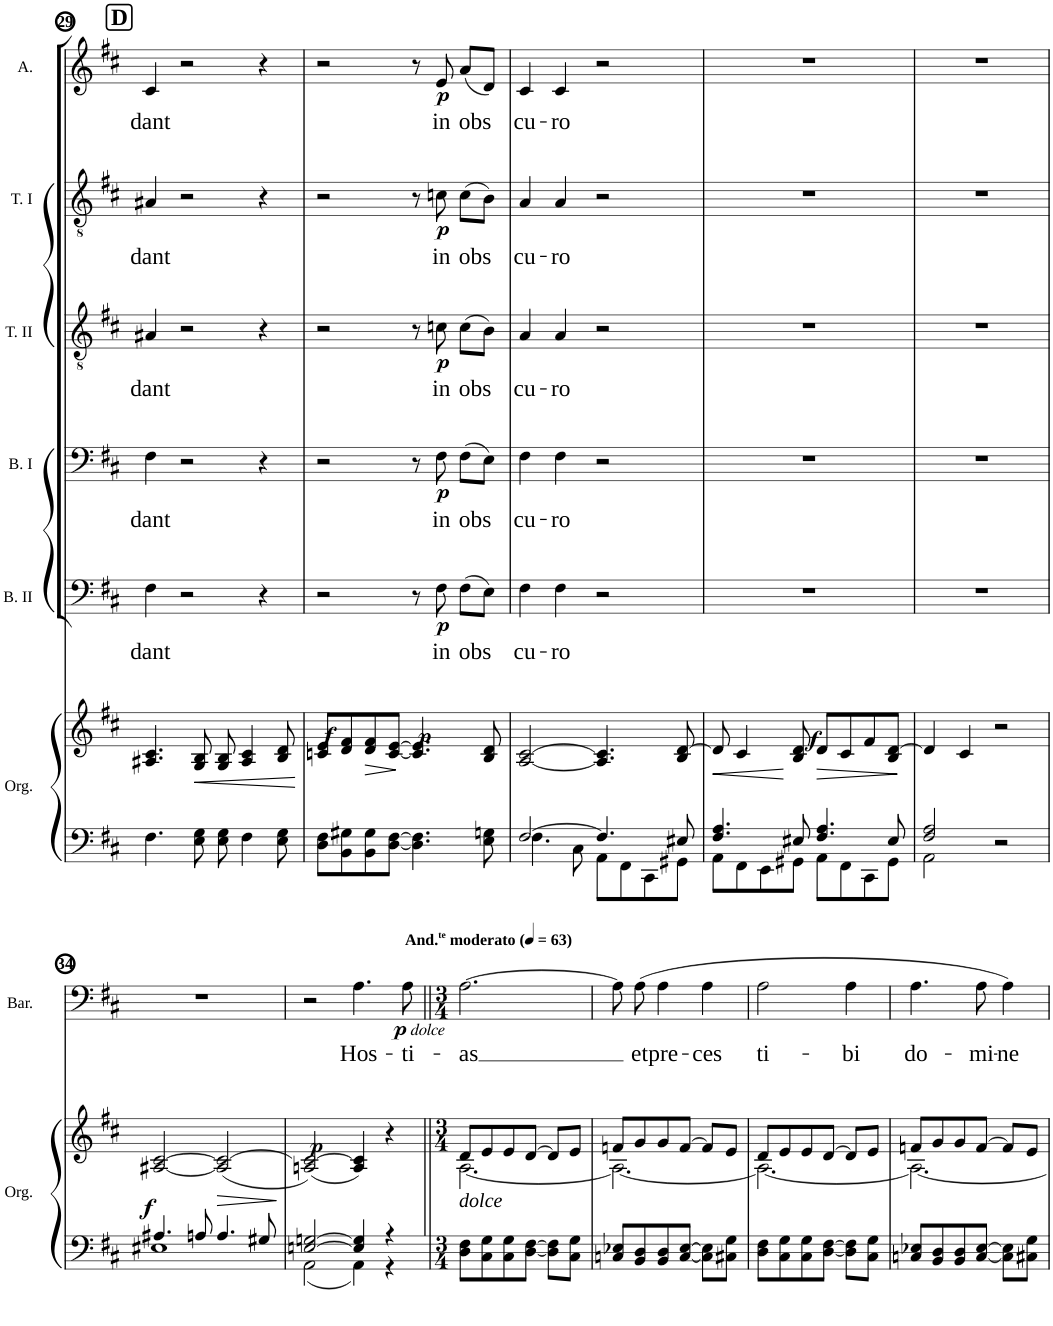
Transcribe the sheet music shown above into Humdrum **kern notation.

**kern	**kern	**dynam	**kern	**text	**dynam	**kern	**text	**dynam	**kern	**text	**dynam	**kern	**text	**dynam	**kern	**text	**dynam	**kern	**text	**dynam
*part7	*part7	*part7	*part6	*part6	*part6	*part5	*part5	*part5	*part4	*part4	*part4	*part3	*part3	*part3	*part2	*part2	*part2	*part1	*part1	*part1
*staff8	*staff7	*staff7/8	*staff6	*staff6	*staff6	*staff5	*staff5	*staff5	*staff4	*staff4	*staff4	*staff3	*staff3	*staff3	*staff2	*staff2	*staff2	*staff1	*staff1	*staff1
*I"Orgue	*	*	*I"Basses II	*	*	*I"Basses I	*	*	*I"Ténors II	*	*	*I"Ténors I	*	*	*I"Altos	*	*	*I"Baryton Solo	*	*
*I'Org.	*	*	*I'B. II	*	*	*I'B. I	*	*	*I'T. II	*	*	*I'T. I	*	*	*I'A.	*	*	*I'Bar.	*	*
!!LO:PB:g=z
*clefF4	*clefG2	*	*clefF4	*	*	*clefF4	*	*	*clefGv2	*	*	*clefGv2	*	*	*clefG2	*	*	*clefF4	*	*
*k[f#c#]	*k[f#c#]	*	*k[f#c#]	*	*	*k[f#c#]	*	*	*k[f#c#]	*	*	*k[f#c#]	*	*	*k[f#c#]	*	*	*k[f#c#]	*	*
*M4/4	*M4/4	*	*M4/4	*	*	*M4/4	*	*	*M4/4	*	*	*M4/4	*	*	*M4/4	*	*	*M4/4	*	*
*met(c)	*met(c)	*	*met(c)	*	*	*met(c)	*	*	*met(c)	*	*	*met(c)	*	*	*met(c)	*	*	*met(c)	*	*
=29	=29	=29	=29	=29	=29	=29	=29	=29	=29	=29	=29	=29	=29	=29	=29	=29	=29	=29	=29	=29
!	!	!	!	!LO:LY:b	!	!	!LO:LY:b	!	!	!LO:LY:b	!	!	!LO:LY:b	!	!	!LO:LY:b	!	!	!	!
4.F#\	4.A#X/ 4.c#/	.	4F#\	dant	.	4F#\	dant	.	4A#X/	dant	.	4A#X/	dant	.	4c#/	dant	.	1r	.	.
.	.	.	2r	.	.	2r	.	.	2r	.	.	2r	.	.	2r	.	.	.	.	.
!	!	!LO:HP:b	!	!	!	!	!	!	!	!	!	!	!	!	!	!	!	!	!	!
8E\ 8G\	8G/ 8B/	<	.	.	.	.	.	.	.	.	.	.	.	.	.	.	.	.	.	.
8E\ 8G\	8G/ 8B/	.	.	.	.	.	.	.	.	.	.	.	.	.	.	.	.	.	.	.
4F#\	4A#/ 4c#/	.	.	.	.	.	.	.	.	.	.	.	.	.	.	.	.	.	.	.
.	.	.	4r	.	.	4r	.	.	4r	.	.	4r	.	.	4r	.	.	.	.	.
8E\ 8G\	8B/ 8d/	.	.	.	.	.	.	.	.	.	.	.	.	.	.	.	.	.	.	.
.	.	[	.	.	.	.	.	.	.	.	.	.	.	.	.	.	.	.	.	.
=30	=30	=30	=30	=30	=30	=30	=30	=30	=30	=30	=30	=30	=30	=30	=30	=30	=30	=30	=30	=30
!	!	!LO:DY:b	!	!	!	!	!	!	!	!	!	!	!	!	!	!	!	!	!	!
8D\ 8F#\L	8cn/ 8e/L	f	2r	.	.	2r	.	.	2r	.	.	2r	.	.	2r	.	.	1r	.	.
8BB\ 8G#X\	8d/ 8f#/	.	.	.	.	.	.	.	.	.	.	.	.	.	.	.	.	.	.	.
!	!	!LO:HP:b	!	!	!	!	!	!	!	!	!	!	!	!	!	!	!	!	!	!
8BB\ 8G#\	8d/ 8f#/	>	.	.	.	.	.	.	.	.	.	.	.	.	.	.	.	.	.	.
[8D\ [8F#\J	[8c/ [8e/J	.	.	.	.	.	.	.	.	.	.	.	.	.	.	.	.	.	.	.
!	!	!LO:DY:n=1:b	!	!	!	!	!	!	!	!	!	!	!	!	!	!	!	!	!	!
4.D\] 4.F#\]	4.c/] 4.e/]	] p	8r	.	.	8r	.	.	8r	.	.	8r	.	.	8r	.	.	.	.	.
!	!	!	!	!LO:LY:b	!LO:DY:b	!	!LO:LY:b	!LO:DY:b	!	!LO:LY:b	!LO:DY:b	!	!LO:LY:b	!LO:DY:b	!	!LO:LY:b	!LO:DY:b	!	!	!
.	.	.	8F#\	in	p	8F#\	in	p	8cn\	in	p	8cn\	in	p	8e/	in	p	.	.	.
!	!	!	!	!LO:LY:b	!	!	!LO:LY:b	!	!	!LO:LY:b	!	!	!LO:LY:b	!	!	!LO:LY:b	!	!	!	!
.	.	.	(8F#\L	obs	.	(8F#\L	obs	.	(8c\L	obs	.	(8c\L	obs	.	(8a/L	obs	.	.	.	.
8E\ 8Gn\	8B/ 8d/	.	8E\J)	.	.	8E\J)	.	.	8B\J)	.	.	8B\J)	.	.	8d/J)	.	.	.	.	.
=31	=31	=31	=31	=31	=31	=31	=31	=31	=31	=31	=31	=31	=31	=31	=31	=31	=31	=31	=31	=31
*^	*	*	*	*	*	*	*	*	*	*	*	*	*	*	*	*	*	*	*	*
!	!	!	!	!	!LO:LY:b	!	!	!LO:LY:b	!	!	!LO:LY:b	!	!	!LO:LY:b	!	!	!LO:LY:b	!	!	!	!
[2F#/	4.F#\	[2A/ [2c#/	.	4F#\	cu-	.	4F#\	cu-	.	4A/	cu-	.	4A/	cu-	.	4c#/	cu-	.	1r	.	.
!	!	!	!	!	!LO:LY:b	!	!	!LO:LY:b	!	!	!LO:LY:b	!	!	!LO:LY:b	!	!	!LO:LY:b	!	!	!	!
.	.	.	.	4F#\	-ro	.	4F#\	-ro	.	4A/	-ro	.	4A/	-ro	.	4c#/	-ro	.	.	.	.
.	8C#\	.	.	.	.	.	.	.	.	.	.	.	.	.	.	.	.	.	.	.	.
4.F#/]	8AA\L	4.A/] 4.c#/]	.	2r	.	.	2r	.	.	2r	.	.	2r	.	.	2r	.	.	.	.	.
.	8FF#\	.	.	.	.	.	.	.	.	.	.	.	.	.	.	.	.	.	.	.	.
.	8CC#\	.	.	.	.	.	.	.	.	.	.	.	.	.	.	.	.	.	.	.	.
8E#X/	8GG#X\J	8B/ [8d/	.	.	.	.	.	.	.	.	.	.	.	.	.	.	.	.	.	.	.
=32	=32	=32	=32	=32	=32	=32	=32	=32	=32	=32	=32	=32	=32	=32	=32	=32	=32	=32	=32	=32	=32
!	!	!	!LO:HP:b	!	!	!	!	!	!	!	!	!	!	!	!	!	!	!	!	!	!
4.F#/ 4.A/	8AA\L	8d/]	<	1r	.	.	1r	.	.	1r	.	.	1r	.	.	1r	.	.	1r	.	.
.	8FF#\	4c#/	.	.	.	.	.	.	.	.	.	.	.	.	.	.	.	.	.	.	.
.	8EE\	.	.	.	.	.	.	.	.	.	.	.	.	.	.	.	.	.	.	.	.
8E#X/	8GG#X\J	8B/ 8d/	.	.	.	.	.	.	.	.	.	.	.	.	.	.	.	.	.	.	.
!	!	!	!LO:HP:n=1:b	!	!	!	!	!	!	!	!	!	!	!	!	!	!	!	!	!	!
!	!	!	!LO:DY:n=1:b	!	!	!	!	!	!	!	!	!	!	!	!	!	!	!	!	!	!
4.F#/ 4.A/	8AA\L	8d/L	[ > f	.	.	.	.	.	.	.	.	.	.	.	.	.	.	.	.	.	.
.	8FF#\	8c#/	.	.	.	.	.	.	.	.	.	.	.	.	.	.	.	.	.	.	.
.	8CC#\	8f#/	.	.	.	.	.	.	.	.	.	.	.	.	.	.	.	.	.	.	.
8E#/	8GG#\J	8B/ [8d/J	.	.	.	.	.	.	.	.	.	.	.	.	.	.	.	.	.	.	.
*v	*v	*	*	*	*	*	*	*	*	*	*	*	*	*	*	*	*	*	*	*	*
.	.	]	.	.	.	.	.	.	.	.	.	.	.	.	.	.	.	.	.	.
=33	=33	=33	=33	=33	=33	=33	=33	=33	=33	=33	=33	=33	=33	=33	=33	=33	=33	=33	=33	=33
*^	*	*	*	*	*	*	*	*	*	*	*	*	*	*	*	*	*	*	*	*
2F#/ 2A/	2AA\	4d/]	.	1r	.	.	1r	.	.	1r	.	.	1r	.	.	1r	.	.	1r	.	.
.	.	4c#/	.	.	.	.	.	.	.	.	.	.	.	.	.	.	.	.	.	.	.
2r	2ryy	2r	.	.	.	.	.	.	.	.	.	.	.	.	.	.	.	.	.	.	.
!!LO:LB:g=z
=34	=34	=34	=34	=34	=34	=34	=34	=34	=34	=34	=34	=34	=34	=34	=34	=34	=34	=34	=34	=34	=34
!	!	!	!LO:DY:b	!	!	!	!	!	!	!	!	!	!	!	!	!	!	!	!	!	!
4.A#X/	1E#X	[2A#X/ [2c#/	f	1r	.	.	1r	.	.	1r	.	.	1r	.	.	1r	.	.	1r	.	.
8An/	.	.	.	.	.	.	.	.	.	.	.	.	.	.	.	.	.	.	.	.	.
!	!	!	!LO:HP:b	!	!	!	!	!	!	!	!	!	!	!	!	!	!	!	!	!	!
4.A/	.	(2A#/] 2c#/_	>	.	.	.	.	.	.	.	.	.	.	.	.	.	.	.	.	.	.
8G#X/	.	.	.	.	.	.	.	.	.	.	.	.	.	.	.	.	.	.	.	.	.
*v	*v	*	*	*	*	*	*	*	*	*	*	*	*	*	*	*	*	*	*	*	*
.	.	]	.	.	.	.	.	.	.	.	.	.	.	.	.	.	.	.	.	.
=35	=35	=35	=35	=35	=35	=35	=35	=35	=35	=35	=35	=35	=35	=35	=35	=35	=35	=35	=35	=35
*^	*	*	*	*	*	*	*	*	*	*	*	*	*	*	*	*	*	*	*	*
!	!	!	!LO:DY:b	!	!	!	!	!	!	!	!	!	!	!	!	!	!	!	!	!	!
[2En/ [2Gn/	2AA\	(2An/ 2c#/_)	p	1r	.	.	1r	.	.	1r	.	.	1r	.	.	1r	.	.	2r	.	.
!	!	!	!	!	!	!	!	!	!	!	!	!	!	!	!	!	!	!	!	!LO:LY:b	!LO:DY:b
!	!	!	!	!	!	!	!	!	!	!	!	!	!	!	!	!	!	!	!	!	!LO:DY:n=1:b
4E/] 4G/]	4AA\	4A/ 4c#/])	.	.	.	.	.	.	.	.	.	.	.	.	.	.	.	.	4.A\	Hos-	p other-dynamics
4r	4r	4r	.	.	.	.	.	.	.	.	.	.	.	.	.	.	.	.	.	.	.
!	!	!	!	!	!	!	!	!	!	!	!	!	!	!	!	!	!	!	!	!LO:LY:b	!
.	.	.	.	.	.	.	.	.	.	.	.	.	.	.	.	.	.	.	8A\	-ti-	.
*v	*v	*	*	*	*	*	*	*	*	*	*	*	*	*	*	*	*	*	*	*	*
=36	=36	=36	=36	=36	=36	=36	=36	=36	=36	=36	=36	=36	=36	=36	=36	=36	=36	=36	=36	=36
*M3/4	*M3/4	*	*M3/4	*	*	*M3/4	*	*	*M3/4	*	*	*M3/4	*	*	*M3/4	*	*	*M3/4	*	*
*	*^	*	*	*	*	*	*	*	*	*	*	*	*	*	*	*	*	*	*	*
!	!LO:TX:b:i:t=dolce	!	!	!	!	!	!	!	!	!	!	!	!	!	!	!	!	!	!	!	!
!	!	!	!	!	!	!	!	!	!	!	!	!	!	!	!	!	!	!	!	!LO:LY:b	!
8D\ 8F#\L	8d/L	[2.A\	.	2.r	.	.	2.r	.	.	2.r	.	.	2.r	.	.	2.r	.	.	[2.A\	-as	.
8C#\ 8G\	8e/	.	.	.	.	.	.	.	.	.	.	.	.	.	.	.	.	.	.	.	.
8C#\ 8G\	8e/	.	.	.	.	.	.	.	.	.	.	.	.	.	.	.	.	.	.	.	.
[8D\ [8F#\J	[8d/J	.	.	.	.	.	.	.	.	.	.	.	.	.	.	.	.	.	.	.	.
8D\] 8F#\]L	8d/L]	.	.	.	.	.	.	.	.	.	.	.	.	.	.	.	.	.	.	.	.
8C#\ 8G\J	8e/J	.	.	.	.	.	.	.	.	.	.	.	.	.	.	.	.	.	.	.	.
=37	=37	=37	=37	=37	=37	=37	=37	=37	=37	=37	=37	=37	=37	=37	=37	=37	=37	=37	=37	=37	=37
8Cn/ 8E-X/L	8fn/L	2.A\_	.	2.r	.	.	2.r	.	.	2.r	.	.	2.r	.	.	2.r	.	.	8A\L]	.	.
!	!	!	!	!	!	!	!	!	!	!	!	!	!	!	!	!	!	!	!	!LO:LY:b	!
8BB/ 8D/	8g/	.	.	.	.	.	.	.	.	.	.	.	.	.	.	.	.	.	(8A\J	et	.
!	!	!	!	!	!	!	!	!	!	!	!	!	!	!	!	!	!	!	!	!LO:LY:b	!
8BB/ 8D/	8g/	.	.	.	.	.	.	.	.	.	.	.	.	.	.	.	.	.	4A\	pre-	.
[8C/ [8E-/J	[8f/J	.	.	.	.	.	.	.	.	.	.	.	.	.	.	.	.	.	.	.	.
!	!	!	!	!	!	!	!	!	!	!	!	!	!	!	!	!	!	!	!	!LO:LY:b	!
8C\] 8E-\]L	8f/L]	.	.	.	.	.	.	.	.	.	.	.	.	.	.	.	.	.	4A\	-ces	.
8C#X\ 8G\J	8e/J	.	.	.	.	.	.	.	.	.	.	.	.	.	.	.	.	.	.	.	.
=38	=38	=38	=38	=38	=38	=38	=38	=38	=38	=38	=38	=38	=38	=38	=38	=38	=38	=38	=38	=38	=38
!	!	!	!	!	!	!	!	!	!	!	!	!	!	!	!	!	!	!	!	!LO:LY:b	!
8D\ 8F#\L	8d/L	2.A\_	.	2.r	.	.	2.r	.	.	2.r	.	.	2.r	.	.	2.r	.	.	2A\	ti-	.
8C#\ 8G\	8e/	.	.	.	.	.	.	.	.	.	.	.	.	.	.	.	.	.	.	.	.
8C#\ 8G\	8e/	.	.	.	.	.	.	.	.	.	.	.	.	.	.	.	.	.	.	.	.
[8D\ [8F#\J	[8d/J	.	.	.	.	.	.	.	.	.	.	.	.	.	.	.	.	.	.	.	.
!	!	!	!	!	!	!	!	!	!	!	!	!	!	!	!	!	!	!	!	!LO:LY:b	!
8D\] 8F#\]L	8d/L]	.	.	.	.	.	.	.	.	.	.	.	.	.	.	.	.	.	4A\	-bi	.
8C#\ 8G\J	8e/J	.	.	.	.	.	.	.	.	.	.	.	.	.	.	.	.	.	.	.	.
=39	=39	=39	=39	=39	=39	=39	=39	=39	=39	=39	=39	=39	=39	=39	=39	=39	=39	=39	=39	=39	=39
!	!	!	!	!	!	!	!	!	!	!	!	!	!	!	!	!	!	!	!	!LO:LY:b	!
8Cn/ 8E-X/L	8fn/L	2.A\_	.	2.r	.	.	2.r	.	.	2.r	.	.	2.r	.	.	2.r	.	.	4.A\	do-	.
8BB/ 8D/	8g/	.	.	.	.	.	.	.	.	.	.	.	.	.	.	.	.	.	.	.	.
8BB/ 8D/	8g/	.	.	.	.	.	.	.	.	.	.	.	.	.	.	.	.	.	.	.	.
!	!	!	!	!	!	!	!	!	!	!	!	!	!	!	!	!	!	!	!	!LO:LY:b	!
[8C/ [8E-/J	[8f/J	.	.	.	.	.	.	.	.	.	.	.	.	.	.	.	.	.	8A\	-mi-	.
!	!	!	!	!	!	!	!	!	!	!	!	!	!	!	!	!	!	!	!	!LO:LY:b	!
8C\] 8E-\]L	8f/L]	.	.	.	.	.	.	.	.	.	.	.	.	.	.	.	.	.	4A\)	-ne	.
8C#X\ 8G\J	8e/J	.	.	.	.	.	.	.	.	.	.	.	.	.	.	.	.	.	.	.	.
*	*v	*v	*	*	*	*	*	*	*	*	*	*	*	*	*	*	*	*	*	*	*
=	=	=	=	=	=	=	=	=	=	=	=	=	=	=	=	=	=	=	=	=
*-	*-	*-	*-	*-	*-	*-	*-	*-	*-	*-	*-	*-	*-	*-	*-	*-	*-	*-	*-	*-
